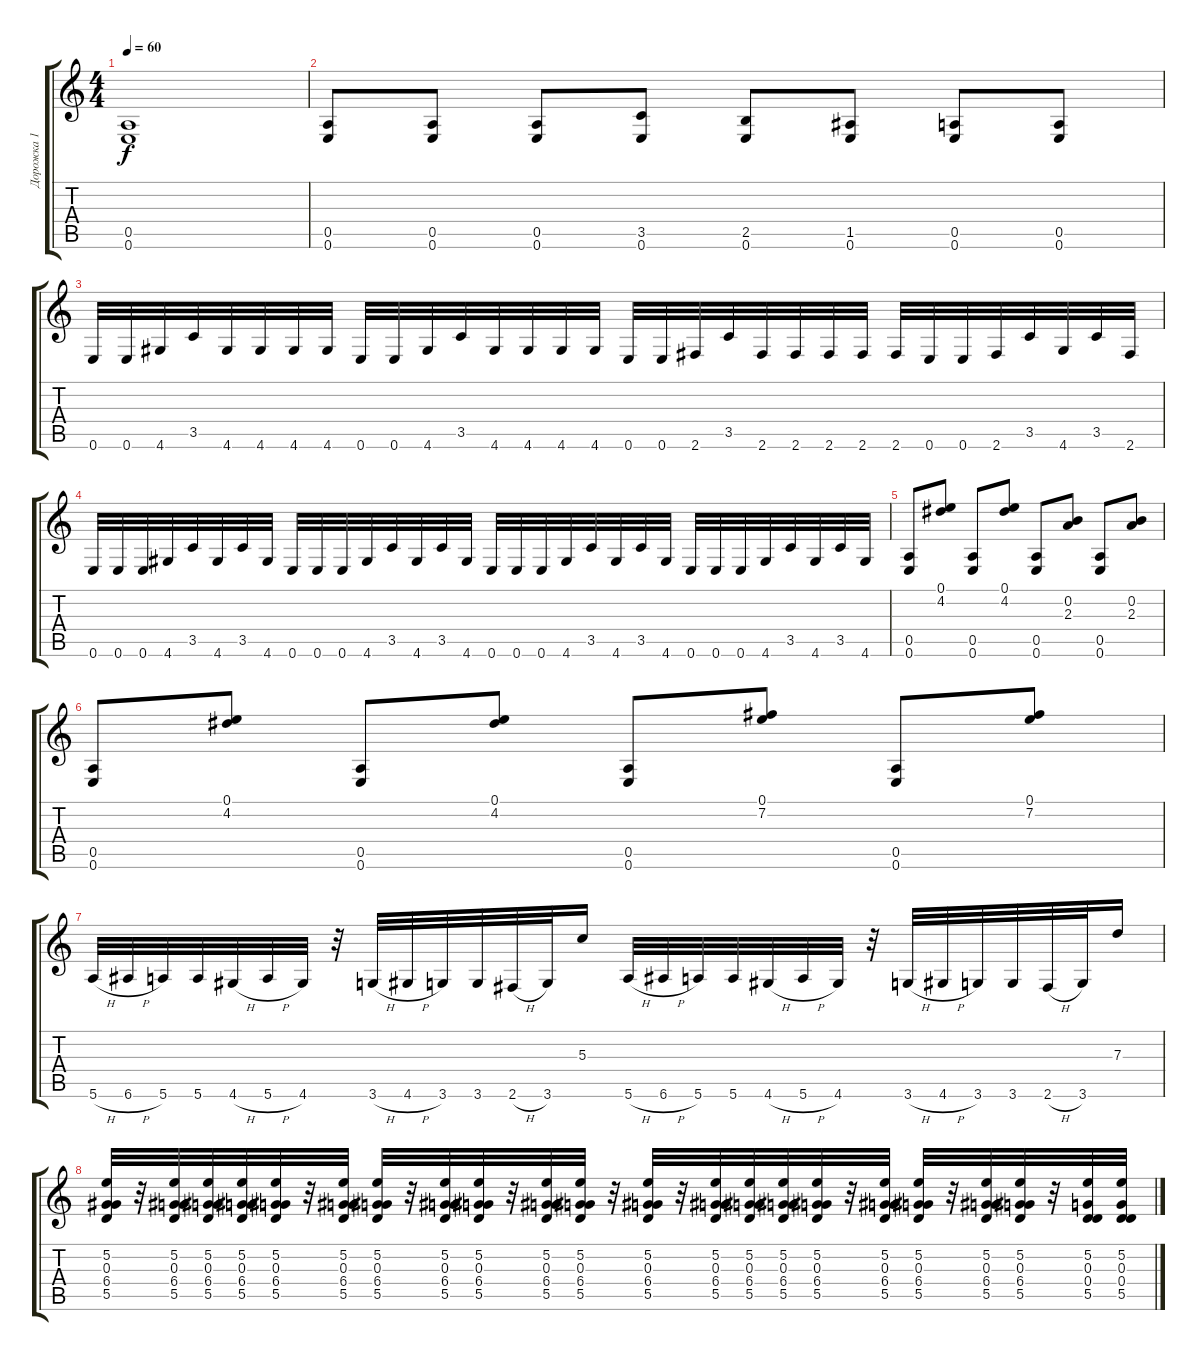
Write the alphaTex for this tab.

\track ("Дорожка 1" "Дорожка 1") {instrument distortionguitar}
\staff {score tabs}
\tuning (E4 B3 G3 D3 A2 E2) {hide}
\ts (4 4)
\tempo 60
\clef g2
\ks c
(0.5 0.6).1{dy f} |
(0.5 0.6).8 (0.5 0.6).8 (0.5 0.6).8 (3.5 0.6).8 (2.5 0.6).8 (1.5 0.6).8 (0.5 0.6).8 (0.5 0.6).8 |
0.6.32 0.6.32 4.6.32 3.5.32 4.6.32 4.6.32 4.6.32 4.6.32 0.6.32 0.6.32 4.6.32 3.5.32 4.6.32 4.6.32 4.6.32 4.6.32 0.6.32 0.6.32 2.6.32 3.5.32 2.6.32 2.6.32 2.6.32 2.6.32 2.6.32 0.6.32 0.6.32 2.6.32 3.5.32 4.6.32 3.5.32 2.6.32 |
0.6.32 0.6.32 0.6.32 4.6.32 3.5.32 4.6.32 3.5.32 4.6.32 0.6.32 0.6.32 0.6.32 4.6.32 3.5.32 4.6.32 3.5.32 4.6.32 0.6.32 0.6.32 0.6.32 4.6.32 3.5.32 4.6.32 3.5.32 4.6.32 0.6.32 0.6.32 0.6.32 4.6.32 3.5.32 4.6.32 3.5.32 4.6.32 |
(0.5 0.6).8 (0.1 4.2).8 (0.5 0.6).8 (0.1 4.2).8 (0.5 0.6).8 (0.2 2.3).8 (0.5 0.6).8 (0.2 2.3).8 |
(0.5 0.6).8 (0.1 4.2).8 (0.5 0.6).8 (0.1 4.2).8 (0.5 0.6).8 (0.1 7.2).8 (0.5 0.6).8 (0.1 7.2).8 |
5.6{h}.32 6.6{h}.32 5.6.32 5.6.32 4.6{h}.32 5.6{h}.32 4.6.32 r.32 3.6{h}.32 4.6{h}.32 3.6.32 3.6.32 2.6{h}.32 3.6.32 5.3.16 5.6{h}.32 6.6{h}.32 5.6.32 5.6.32 4.6{h}.32 5.6{h}.32 4.6.32 r.32 3.6{h}.32 4.6{h}.32 3.6.32 3.6.32 2.6{h}.32 3.6.32 7.3.16 |
(5.2 0.3 6.4 5.5).32 r.32 (5.2 0.3 6.4 5.5).32 (5.2 0.3 6.4 5.5).32 (5.2 0.3 6.4 5.5).32 (5.2 0.3 6.4 5.5).32 r.32 (5.2 0.3 6.4 5.5).32 (5.2 0.3 6.4 5.5).32 r.32 (5.2 0.3 6.4 5.5).32 (5.2 0.3 6.4 5.5).32 r.32 (5.2 0.3 6.4 5.5).32 (5.2 0.3 6.4 5.5).32 r.32 (5.2 0.3 6.4 5.5).32 r.32 (5.2 0.3 6.4 5.5).32 (5.2 0.3 6.4 5.5).32 (5.2 0.3 6.4 5.5).32 (5.2 0.3 6.4 5.5).32 r.32 (5.2 0.3 6.4 5.5).32 (5.2 0.3 6.4 5.5).32 r.32 (5.2 0.3 6.4 5.5).32 (5.2 0.3 6.4 5.5).32 r.32 (5.2 0.3 0.4 5.5).32 (5.2 0.3 0.4 5.5).32
